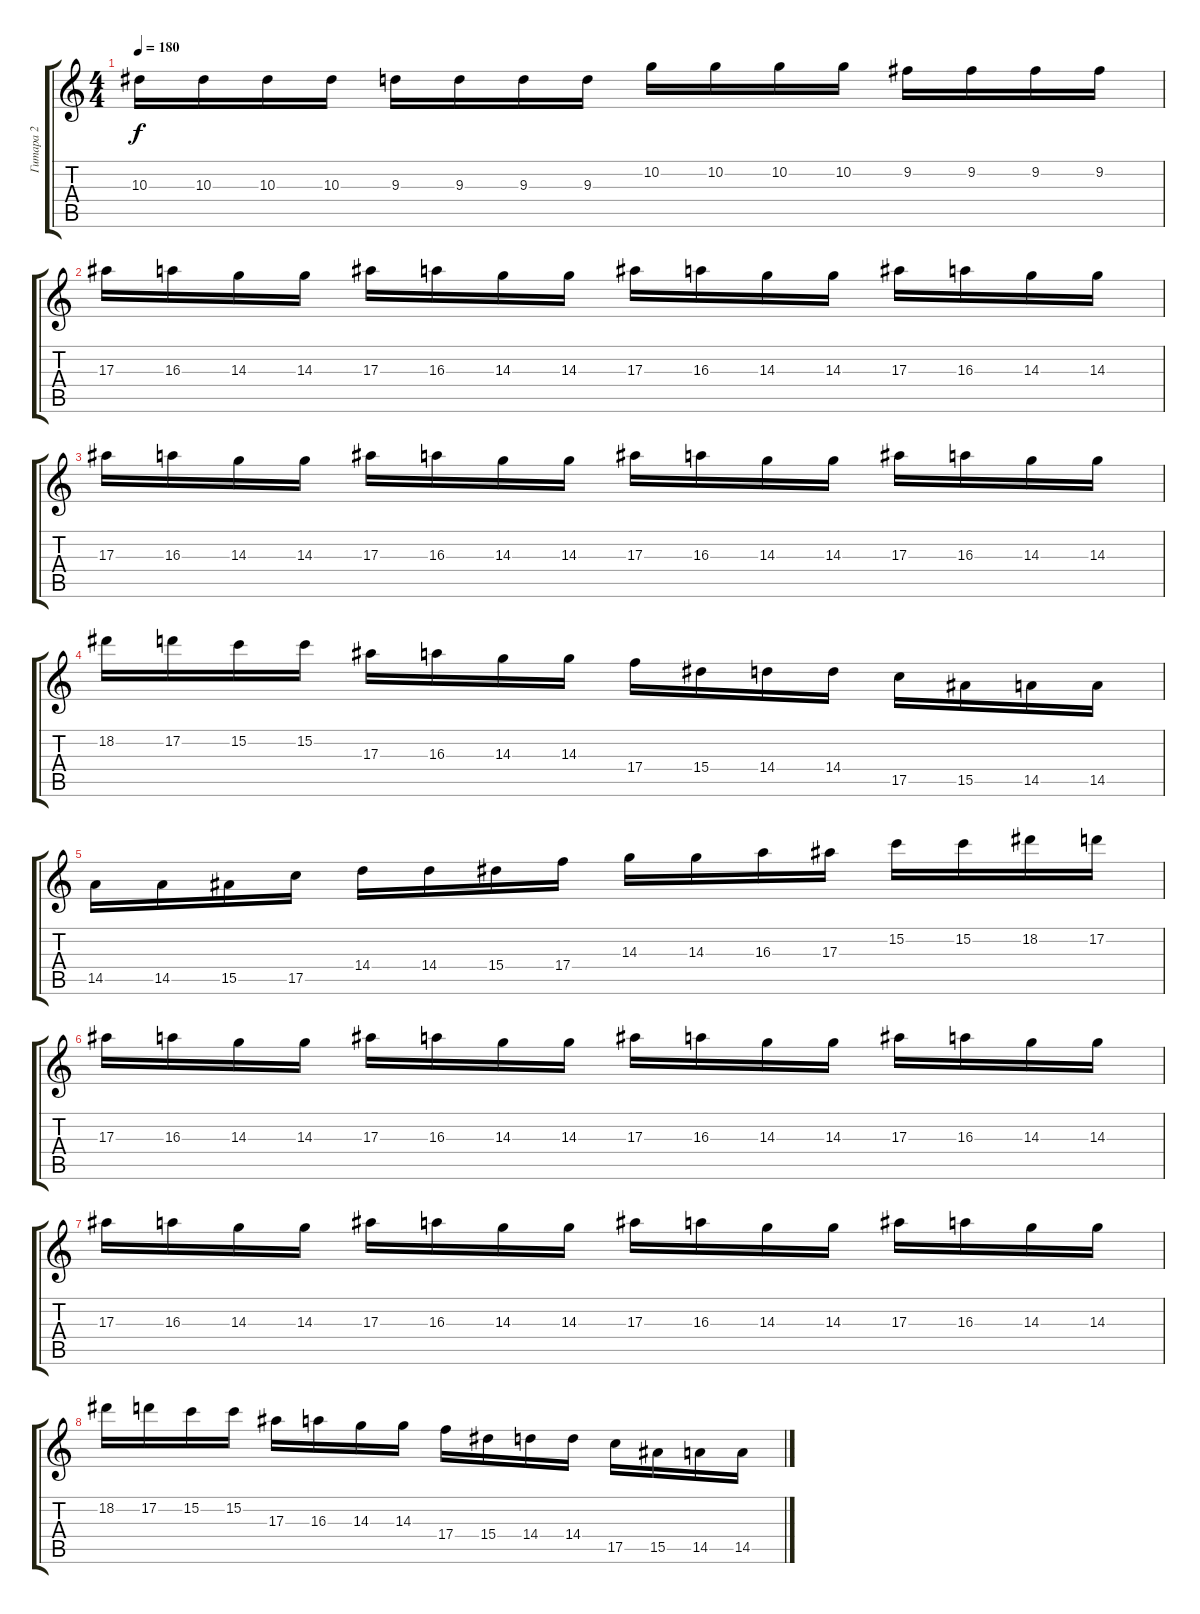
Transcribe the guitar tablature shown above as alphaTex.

\track ("Гитара 2" "Гитара 2") {instrument distortionguitar}
\staff {score tabs}
\tuning (D4 A3 F3 C3 G2 D2) {hide}
\ts (4 4)
\tempo 180
\clef g2
\ks c
10.3.16{dy f} 10.3.16 10.3.16 10.3.16 9.3.16 9.3.16 9.3.16 9.3.16 10.2.16 10.2.16 10.2.16 10.2.16 9.2.16 9.2.16 9.2.16 9.2.16 |
17.3.16 16.3.16 14.3.16 14.3.16 17.3.16 16.3.16 14.3.16 14.3.16 17.3.16 16.3.16 14.3.16 14.3.16 17.3.16 16.3.16 14.3.16 14.3.16 |
17.3.16 16.3.16 14.3.16 14.3.16 17.3.16 16.3.16 14.3.16 14.3.16 17.3.16 16.3.16 14.3.16 14.3.16 17.3.16 16.3.16 14.3.16 14.3.16 |
18.2.16 17.2.16 15.2.16 15.2.16 17.3.16 16.3.16 14.3.16 14.3.16 17.4.16 15.4.16 14.4.16 14.4.16 17.5.16 15.5.16 14.5.16 14.5.16 |
14.5.16 14.5.16 15.5.16 17.5.16 14.4.16 14.4.16 15.4.16 17.4.16 14.3.16 14.3.16 16.3.16 17.3.16 15.2.16 15.2.16 18.2.16 17.2.16 |
17.3.16 16.3.16 14.3.16 14.3.16 17.3.16 16.3.16 14.3.16 14.3.16 17.3.16 16.3.16 14.3.16 14.3.16 17.3.16 16.3.16 14.3.16 14.3.16 |
17.3.16 16.3.16 14.3.16 14.3.16 17.3.16 16.3.16 14.3.16 14.3.16 17.3.16 16.3.16 14.3.16 14.3.16 17.3.16 16.3.16 14.3.16 14.3.16 |
18.2.16 17.2.16 15.2.16 15.2.16 17.3.16 16.3.16 14.3.16 14.3.16 17.4.16 15.4.16 14.4.16 14.4.16 17.5.16 15.5.16 14.5.16 14.5.16
